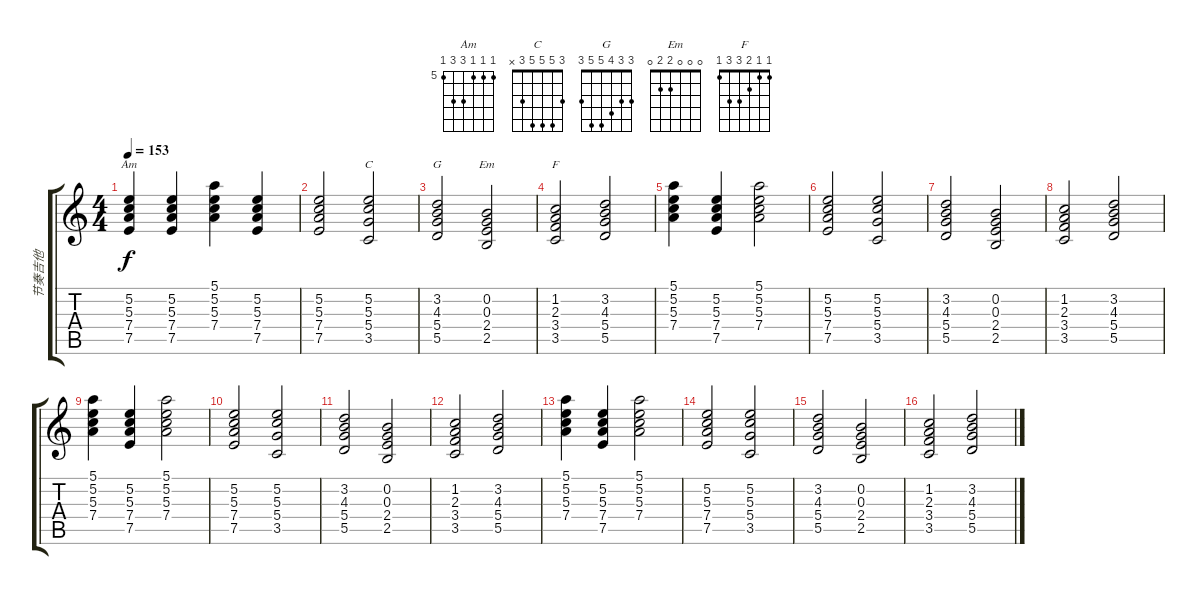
\track ("节奏吉他" "节奏吉他") {instrument acousticguitarsteel}
\staff {score tabs}
\tuning (E4 B3 G3 D3 A2 E2) {hide}
\chord ("Am" 5 5 5 7 7 5) {firstfret 5}
\chord ("C" 3 5 5 5 3 x)
\chord ("G" 3 3 4 5 5 3)
\chord ("Em" 0 0 0 2 2 0)
\chord ("F" 1 1 2 3 3 1)
\ts (4 4)
\tempo 153
\clef g2
\ks c
(5.2 5.3 7.4 7.5).4{ch "Am" dy f} (5.2 5.3 7.4 7.5).4 (5.1 5.2 5.3 7.4).4 (5.2 5.3 7.4 7.5).4 |
(5.2 5.3 7.4 7.5).2 (5.2 5.3 5.4 3.5).2{ch "C"} |
(3.2 4.3 5.4 5.5).2{ch "G"} (0.2 0.3 2.4 2.5).2{ch "Em"} |
(1.2 2.3 3.4 3.5).2{ch "F"} (3.2 4.3 5.4 5.5).2 |
(5.1 5.2 5.3 7.4).4 (5.2 5.3 7.4 7.5).4 (5.1 5.2 5.3 7.4).2 |
(5.2 5.3 7.4 7.5).2 (5.2 5.3 5.4 3.5).2 |
(3.2 4.3 5.4 5.5).2 (0.2 0.3 2.4 2.5).2 |
(1.2 2.3 3.4 3.5).2 (3.2 4.3 5.4 5.5).2 |
(5.1 5.2 5.3 7.4).4 (5.2 5.3 7.4 7.5).4 (5.1 5.2 5.3 7.4).2 |
(5.2 5.3 7.4 7.5).2 (5.2 5.3 5.4 3.5).2 |
(3.2 4.3 5.4 5.5).2 (0.2 0.3 2.4 2.5).2 |
(1.2 2.3 3.4 3.5).2 (3.2 4.3 5.4 5.5).2 |
(5.1 5.2 5.3 7.4).4 (5.2 5.3 7.4 7.5).4 (5.1 5.2 5.3 7.4).2 |
(5.2 5.3 7.4 7.5).2 (5.2 5.3 5.4 3.5).2 |
(3.2 4.3 5.4 5.5).2 (0.2 0.3 2.4 2.5).2 |
(1.2 2.3 3.4 3.5).2 (3.2 4.3 5.4 5.5).2
